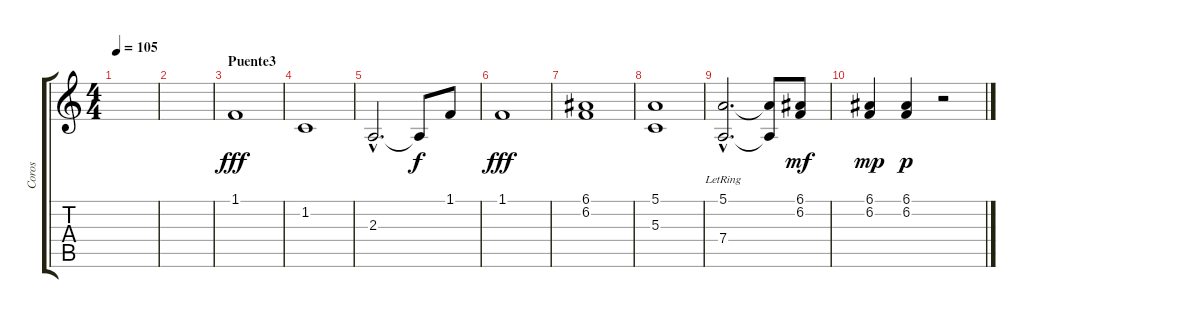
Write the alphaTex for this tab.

\track ("Coros" "Coros") {instrument choiraahs}
\staff {score tabs}
\tuning (E4 B3 G3 D3 A2 E2) {hide}
\ts (4 4)
\tempo 105
\clef g2
\ks c
|
|
\section ("" "Puente3")
1.1.1{dy fff} |
1.2.1 |
2.3{hac}.2{d} 2.3{t}.8{dy f} 1.1.8 |
1.1.1{dy fff} |
(6.1 6.2).1 |
(5.1 5.3).1 |
(5.1{hac} 7.4{hac lr}).2{d} (5.1{t} 7.4{t}).8 (6.1 6.2).8{dy mf} |
(6.1 6.2).4{dy mp} (6.1 6.2).4{dy p} r.2
